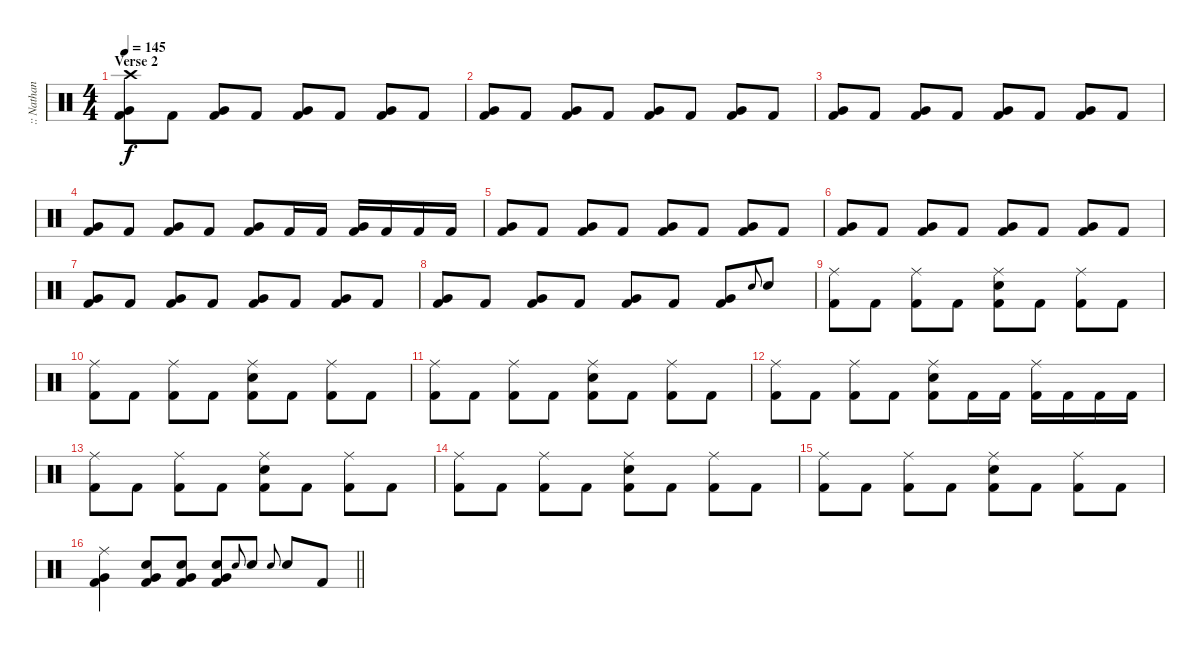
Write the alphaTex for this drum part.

\track (":: Nathan Jonas Jordison #1 ::" ":: Nathan ") {instrument percussion}
\staff {score}
\articulation defaults
\ts (4 4)
\section ("" "Verse 2")
\tempo 145
\clef neutral
\ks c
("Crash high (hit)" "Kick (hit) 2" "Very Low Tom (hit)").8{dy f volume 11} "Kick (hit) 2".8 ("Kick (hit) 2" "Very Low Tom (hit)").8 "Kick (hit) 2".8 ("Kick (hit) 2" "Very Low Tom (hit)").8 "Kick (hit) 2".8 ("Kick (hit) 2" "Very Low Tom (hit)").8 "Kick (hit) 2".8 |
("Kick (hit) 2" "Very Low Tom (hit)").8 "Kick (hit) 2".8 ("Kick (hit) 2" "Very Low Tom (hit)").8 "Kick (hit) 2".8 ("Kick (hit) 2" "Very Low Tom (hit)").8 "Kick (hit) 2".8 ("Kick (hit) 2" "Very Low Tom (hit)").8 "Kick (hit) 2".8 |
("Kick (hit) 2" "Very Low Tom (hit)").8 "Kick (hit) 2".8 ("Kick (hit) 2" "Very Low Tom (hit)").8 "Kick (hit) 2".8 ("Kick (hit) 2" "Very Low Tom (hit)").8 "Kick (hit) 2".8 ("Kick (hit) 2" "Very Low Tom (hit)").8 "Kick (hit) 2".8 |
("Kick (hit) 2" "Very Low Tom (hit)").8 "Kick (hit) 2".8 ("Kick (hit) 2" "Very Low Tom (hit)").8 "Kick (hit) 2".8 ("Kick (hit) 2" "Very Low Tom (hit)").8 "Kick (hit) 2".16 "Kick (hit) 2".16 ("Kick (hit) 2" "Very Low Tom (hit)").16 "Kick (hit) 2".16 "Kick (hit) 2".16 "Kick (hit) 2".16 |
("Kick (hit) 2" "Very Low Tom (hit)").8 "Kick (hit) 2".8 ("Kick (hit) 2" "Very Low Tom (hit)").8 "Kick (hit) 2".8 ("Kick (hit) 2" "Very Low Tom (hit)").8 "Kick (hit) 2".8 ("Kick (hit) 2" "Very Low Tom (hit)").8 "Kick (hit) 2".8 |
("Kick (hit) 2" "Very Low Tom (hit)").8 "Kick (hit) 2".8 ("Kick (hit) 2" "Very Low Tom (hit)").8 "Kick (hit) 2".8 ("Kick (hit) 2" "Very Low Tom (hit)").8 "Kick (hit) 2".8 ("Kick (hit) 2" "Very Low Tom (hit)").8 "Kick (hit) 2".8 |
("Kick (hit) 2" "Very Low Tom (hit)").8 "Kick (hit) 2".8 ("Kick (hit) 2" "Very Low Tom (hit)").8 "Kick (hit) 2".8 ("Kick (hit) 2" "Very Low Tom (hit)").8 "Kick (hit) 2".8 ("Kick (hit) 2" "Very Low Tom (hit)").8 "Kick (hit) 2".8 |
("Kick (hit) 2" "Very Low Tom (hit)").8 "Kick (hit) 2".8 ("Kick (hit) 2" "Very Low Tom (hit)").8 "Kick (hit) 2".8 ("Kick (hit) 2" "Very Low Tom (hit)").8 "Kick (hit) 2".8 ("Kick (hit) 2" "Very Low Tom (hit)").8 "Electric Snare (hit)".8{gr onbeat} "Electric Snare (hit)".8 |
("Ride (middle)" "Kick (hit) 2").8 "Kick (hit) 2".8 ("Ride (middle)" "Kick (hit) 2").8 "Kick (hit) 2".8 ("Ride (middle)" "Kick (hit) 2" "Electric Snare (hit)").8 "Kick (hit) 2".8 ("Ride (middle)" "Kick (hit) 2").8 "Kick (hit) 2".8 |
("Ride (middle)" "Kick (hit) 2").8 "Kick (hit) 2".8 ("Ride (middle)" "Kick (hit) 2").8 "Kick (hit) 2".8 ("Ride (middle)" "Kick (hit) 2" "Electric Snare (hit)").8 "Kick (hit) 2".8 ("Ride (middle)" "Kick (hit) 2").8 "Kick (hit) 2".8 |
("Ride (middle)" "Kick (hit) 2").8 "Kick (hit) 2".8 ("Ride (middle)" "Kick (hit) 2").8 "Kick (hit) 2".8 ("Ride (middle)" "Kick (hit) 2" "Electric Snare (hit)").8 "Kick (hit) 2".8 ("Ride (middle)" "Kick (hit) 2").8 "Kick (hit) 2".8 |
("Ride (middle)" "Kick (hit) 2").8 "Kick (hit) 2".8 ("Ride (middle)" "Kick (hit) 2").8 "Kick (hit) 2".8 ("Ride (middle)" "Kick (hit) 2" "Electric Snare (hit)").8 "Kick (hit) 2".16 "Kick (hit) 2".16 ("Ride (middle)" "Kick (hit) 2").16 "Kick (hit) 2".16 "Kick (hit) 2".16 "Kick (hit) 2".16 |
("Ride (middle)" "Kick (hit) 2").8 "Kick (hit) 2".8 ("Ride (middle)" "Kick (hit) 2").8 "Kick (hit) 2".8 ("Ride (middle)" "Kick (hit) 2" "Electric Snare (hit)").8 "Kick (hit) 2".8 ("Ride (middle)" "Kick (hit) 2").8 "Kick (hit) 2".8 |
("Ride (middle)" "Kick (hit) 2").8 "Kick (hit) 2".8 ("Ride (middle)" "Kick (hit) 2").8 "Kick (hit) 2".8 ("Ride (middle)" "Kick (hit) 2" "Electric Snare (hit)").8 "Kick (hit) 2".8 ("Ride (middle)" "Kick (hit) 2").8 "Kick (hit) 2".8 |
("Ride (middle)" "Kick (hit) 2").8 "Kick (hit) 2".8 ("Ride (middle)" "Kick (hit) 2").8 "Kick (hit) 2".8 ("Ride (middle)" "Kick (hit) 2" "Electric Snare (hit)").8 "Kick (hit) 2".8 ("Ride (middle)" "Kick (hit) 2").8 "Kick (hit) 2".8 |
\barLineRight lightlight
("Ride (middle)" "Kick (hit) 2" "Very Low Tom (hit)").4 ("Snare (hit) 2" "Kick (hit) 2" "Very Low Tom (hit)").8 ("Snare (hit) 2" "Kick (hit) 2" "Very Low Tom (hit)").8 ("Snare (hit) 2" "Kick (hit) 2" "Very Low Tom (hit)").8 "Electric Snare (hit)".8{gr onbeat} "Electric Snare (hit)".8 "Electric Snare (hit)".8{gr onbeat} "Electric Snare (hit)".8 "Kick (hit) 2".8
